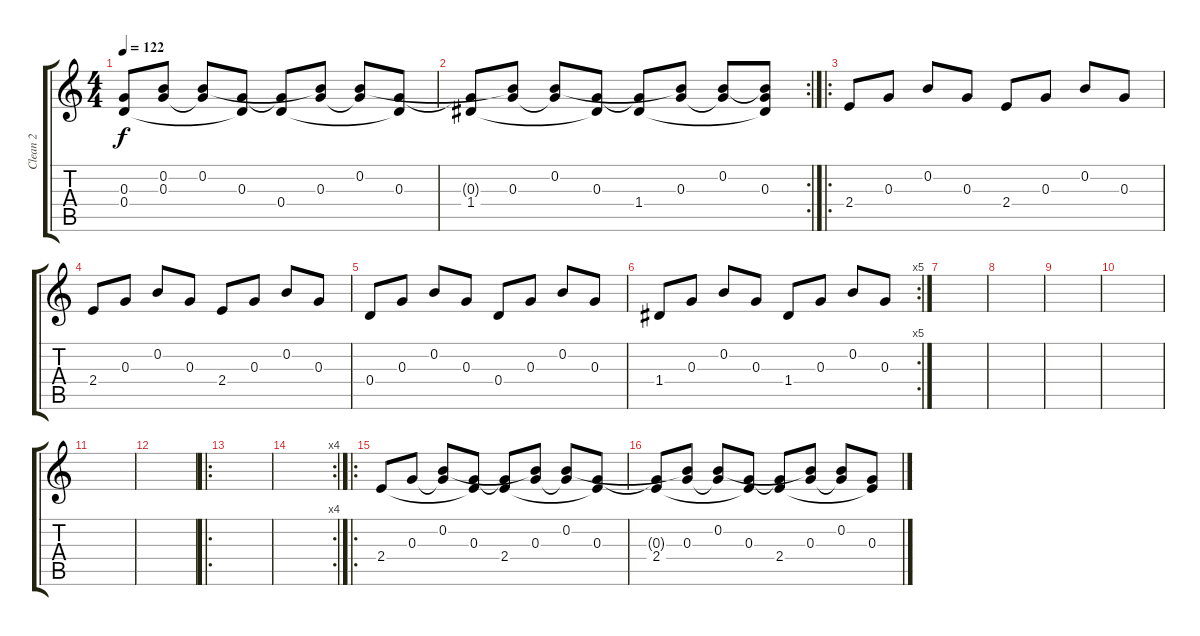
\track ("Clean 2" "Clean 2") {instrument electricguitarclean}
\staff {score tabs}
\tuning (E4 B3 G3 D3 A2 E2) {hide}
\ts (4 4)
\tempo 122
\clef g2
\ks c
(0.3{t} 0.4).8{dy f} (0.2{t} 0.3).8 (0.2 0.3{t}).8 (0.3 0.4{t}).8 (0.3{t} 0.4).8 (0.2{t} 0.3).8 (0.2 0.3{t}).8 (0.3 0.4{t}).8 |
\rc 2
(0.3{t} 1.4).8 (0.2{t} 0.3).8 (0.2 0.3{t}).8 (0.3 1.4{t}).8 (0.3{t} 1.4).8 (0.2{t} 0.3).8 (0.2 0.3{t}).8 (0.2{t} 0.3 1.4{t}).8 |
\ro
2.4.8 0.3.8 0.2.8 0.3.8 2.4.8 0.3.8 0.2.8 0.3.8 |
2.4.8 0.3.8 0.2.8 0.3.8 2.4.8 0.3.8 0.2.8 0.3.8 |
0.4.8 0.3.8 0.2.8 0.3.8 0.4.8 0.3.8 0.2.8 0.3.8 |
\rc 5
1.4.8 0.3.8 0.2.8 0.3.8 1.4.8 0.3.8 0.2.8 0.3.8 |
|
|
|
|
|
|
\ro
|
\rc 4
|
\ro
2.4.8 0.3.8 (0.2 0.3{t}).8 (0.3 2.4{t}).8 (0.3{t} 2.4).8 (0.2{t} 0.3).8 (0.2 0.3{t}).8 (0.3 2.4{t}).8 |
(0.3{t} 2.4).8 (0.2{t} 0.3).8 (0.2 0.3{t}).8 (0.3 2.4{t}).8 (0.3{t} 2.4).8 (0.2{t} 0.3).8 (0.2 0.3{t}).8 (0.3 2.4{t}).8
